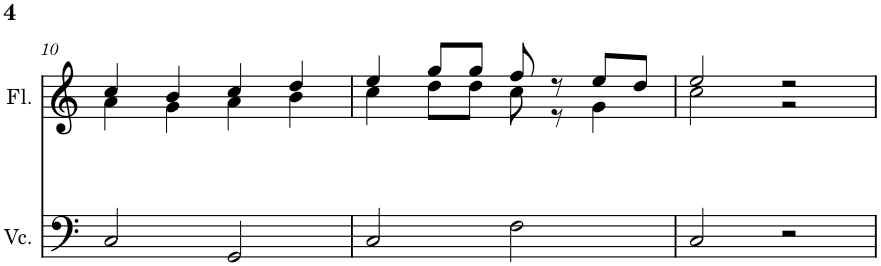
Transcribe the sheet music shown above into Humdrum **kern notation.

**kern	**kern
*part2	*part1
*staff2	*staff1
*I"Cello	*I"Flute
*	*I'Fl.
!!LO:PB:g=z
*clefF4	*clefG2
*k[]	*k[]
*M4/4	*M4/4
=10	=10
*	*^
2C/	4cc/	4a\
.	4b/	4g\
2GG/	4cc/	4a\
.	4dd/	4b\
=11	=11	=11
2C/	4ee/	4cc\
.	8gg/L	8dd\L
.	8gg/J	8dd\J
2F\	8ff/	8cc\
.	8r	8r
.	8ee/L	4g\
.	8dd/J	.
=12	=12	=12
2C/	2ee/	2cc\
2r	2r	2r
*	*v	*v
=	=
*-	*-
